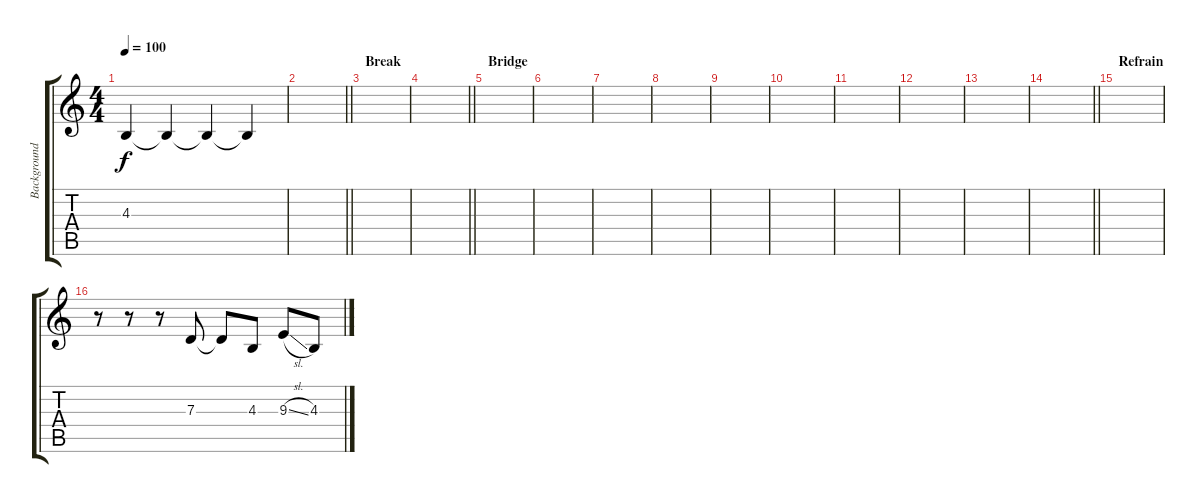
\track ("Background Vocals" "Background") {instrument violin}
\staff {score tabs}
\tuning (E4 B3 G3 D3 A2 E2) {hide}
\ts (4 4)
\tempo 100
\clef g2
\ks c
4.3{t}.4{dy f} 4.3{t}.4 4.3{t}.4 4.3{t}.4 |
\barLineRight lightlight
|
\section ("" "Break")
|
\barLineRight lightlight
|
\section ("" "Bridge")
|
|
|
|
|
|
|
|
|
\barLineRight lightlight
|
\section ("" "Refrain")
|
r.8 r.8 r.8 7.3.8 7.3{t}.8 4.3.8 9.3{sl}.8 4.3.8
